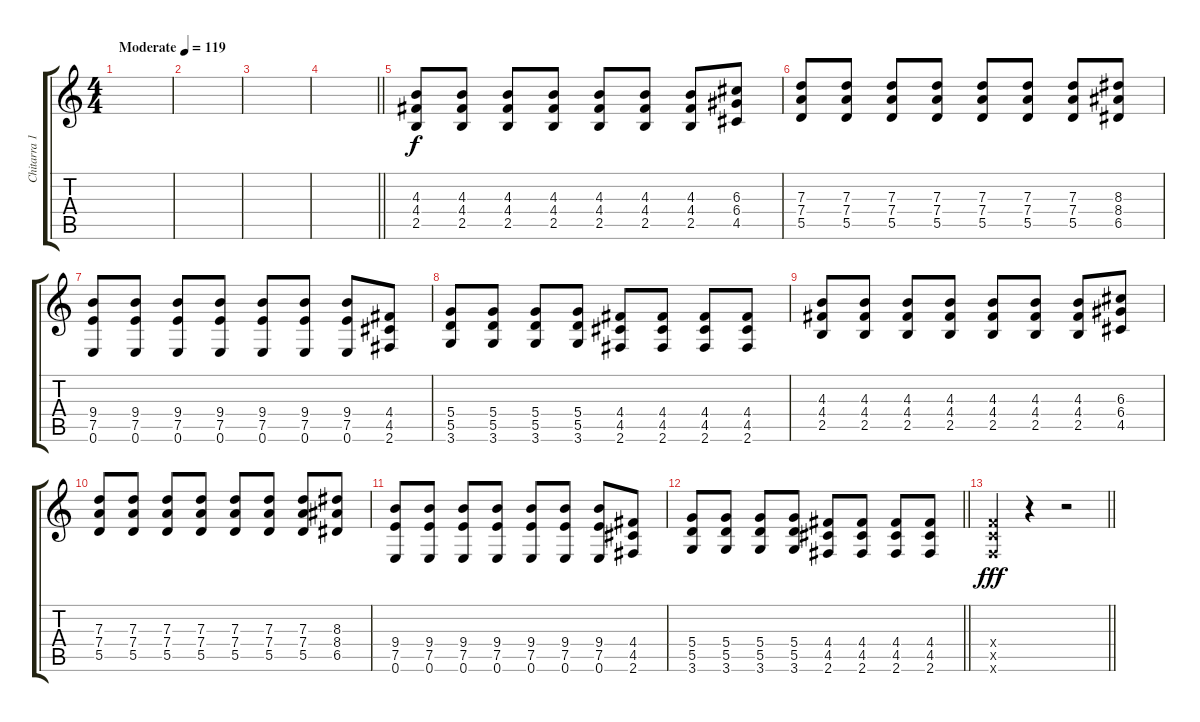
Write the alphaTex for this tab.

\track ("Chitarra 1" "Chitarra 1") {instrument overdrivenguitar}
\staff {score tabs}
\tuning (E4 B3 G3 D3 A2 E2) {hide}
\ts (4 4)
\tempo (119 "Moderate")
\clef g2
\ks c
|
|
|
\barLineRight lightlight
|
(4.3 4.4 2.5).8 (4.3 4.4 2.5).8 (4.3 4.4 2.5).8 (4.3 4.4 2.5).8 (4.3 4.4 2.5).8 (4.3 4.4 2.5).8 (4.3 4.4 2.5).8 (6.3 6.4 4.5).8 |
(7.3 7.4 5.5).8 (7.3 7.4 5.5).8 (7.3 7.4 5.5).8 (7.3 7.4 5.5).8 (7.3 7.4 5.5).8 (7.3 7.4 5.5).8 (7.3 7.4 5.5).8 (8.3 8.4 6.5).8 |
(9.4 7.5 0.6).8 (9.4 7.5 0.6).8 (9.4 7.5 0.6).8 (9.4 7.5 0.6).8 (9.4 7.5 0.6).8 (9.4 7.5 0.6).8 (9.4 7.5 0.6).8 (4.4 4.5 2.6).8 |
(5.4 5.5 3.6).8 (5.4 5.5 3.6).8 (5.4 5.5 3.6).8 (5.4 5.5 3.6).8 (4.4 4.5 2.6).8 (4.4 4.5 2.6).8 (4.4 4.5 2.6).8 (4.4 4.5 2.6).8 |
(4.3 4.4 2.5).8 (4.3 4.4 2.5).8 (4.3 4.4 2.5).8 (4.3 4.4 2.5).8 (4.3 4.4 2.5).8 (4.3 4.4 2.5).8 (4.3 4.4 2.5).8 (6.3 6.4 4.5).8 |
(7.3 7.4 5.5).8 (7.3 7.4 5.5).8 (7.3 7.4 5.5).8 (7.3 7.4 5.5).8 (7.3 7.4 5.5).8 (7.3 7.4 5.5).8 (7.3 7.4 5.5).8 (8.3 8.4 6.5).8 |
(9.4 7.5 0.6).8 (9.4 7.5 0.6).8 (9.4 7.5 0.6).8 (9.4 7.5 0.6).8 (9.4 7.5 0.6).8 (9.4 7.5 0.6).8 (9.4 7.5 0.6).8 (4.4 4.5 2.6).8 |
\barLineRight lightlight
(5.4 5.5 3.6).8 (5.4 5.5 3.6).8 (5.4 5.5 3.6).8 (5.4 5.5 3.6).8 (4.4 4.5 2.6).8 (4.4 4.5 2.6).8 (4.4 4.5 2.6).8 (4.4 4.5 2.6).8 |
\barLineRight lightlight
(3.4{x} 3.5{x} 1.6{x}).4{dy fff} r.4 r.2
